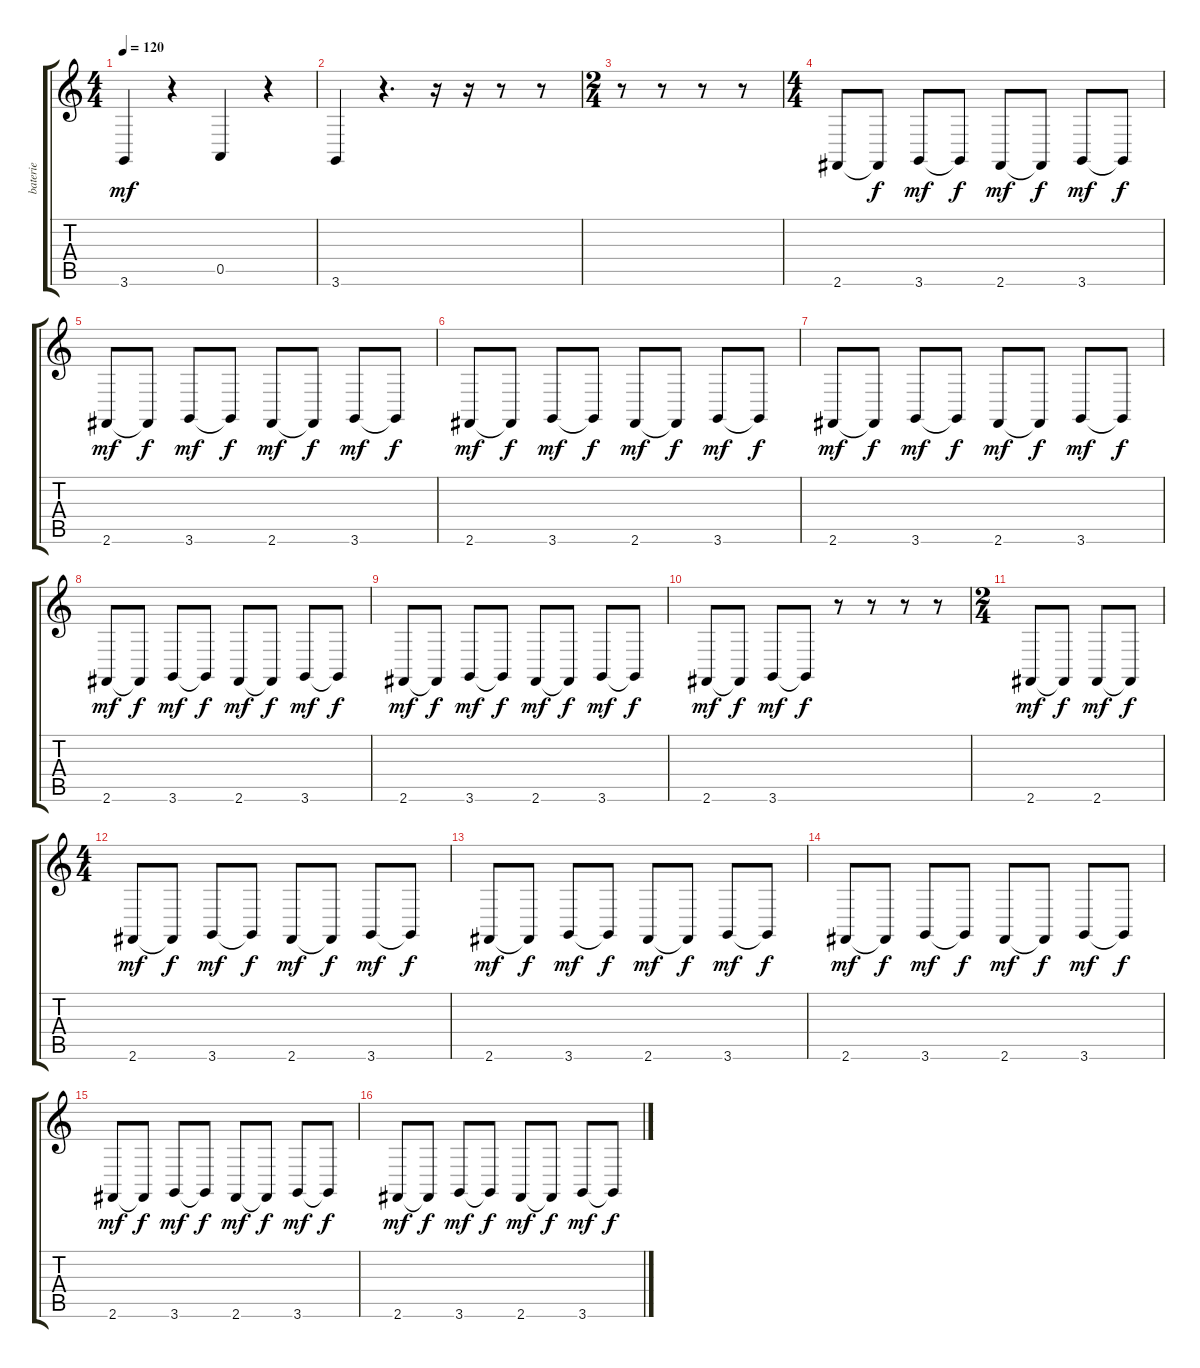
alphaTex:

\track ("baterie" "baterie") {instrument acousticgrandpiano}
\staff {score tabs}
\tuning (E4 B3 G3 D3 A2 E2) {hide}
\ts (4 4)
\tempo 120
\clef g2
\ks c
3.6.4{dy mf} r.4 0.5.4 r.4 |
3.6.4 r.4{d} r.16 r.16 r.8 r.8 |
\ts (2 4)
r.8 r.8 r.8 r.8 |
\ts (4 4)
2.6.8 2.6{t}.8{dy f} 3.6.8{dy mf} 3.6{t}.8{dy f} 2.6.8{dy mf} 2.6{t}.8{dy f} 3.6.8{dy mf} 3.6{t}.8{dy f} |
2.6.8{dy mf} 2.6{t}.8{dy f} 3.6.8{dy mf} 3.6{t}.8{dy f} 2.6.8{dy mf} 2.6{t}.8{dy f} 3.6.8{dy mf} 3.6{t}.8{dy f} |
2.6.8{dy mf} 2.6{t}.8{dy f} 3.6.8{dy mf} 3.6{t}.8{dy f} 2.6.8{dy mf} 2.6{t}.8{dy f} 3.6.8{dy mf} 3.6{t}.8{dy f} |
2.6.8{dy mf} 2.6{t}.8{dy f} 3.6.8{dy mf} 3.6{t}.8{dy f} 2.6.8{dy mf} 2.6{t}.8{dy f} 3.6.8{dy mf} 3.6{t}.8{dy f} |
2.6.8{dy mf} 2.6{t}.8{dy f} 3.6.8{dy mf} 3.6{t}.8{dy f} 2.6.8{dy mf} 2.6{t}.8{dy f} 3.6.8{dy mf} 3.6{t}.8{dy f} |
2.6.8{dy mf} 2.6{t}.8{dy f} 3.6.8{dy mf} 3.6{t}.8{dy f} 2.6.8{dy mf} 2.6{t}.8{dy f} 3.6.8{dy mf} 3.6{t}.8{dy f} |
2.6.8{dy mf} 2.6{t}.8{dy f} 3.6.8{dy mf} 3.6{t}.8{dy f} r.8 r.8 r.8 r.8 |
\ts (2 4)
2.6.8{dy mf} 2.6{t}.8{dy f} 2.6.8{dy mf} 2.6{t}.8{dy f} |
\ts (4 4)
2.6.8{dy mf} 2.6{t}.8{dy f} 3.6.8{dy mf} 3.6{t}.8{dy f} 2.6.8{dy mf} 2.6{t}.8{dy f} 3.6.8{dy mf} 3.6{t}.8{dy f} |
2.6.8{dy mf} 2.6{t}.8{dy f} 3.6.8{dy mf} 3.6{t}.8{dy f} 2.6.8{dy mf} 2.6{t}.8{dy f} 3.6.8{dy mf} 3.6{t}.8{dy f} |
2.6.8{dy mf} 2.6{t}.8{dy f} 3.6.8{dy mf} 3.6{t}.8{dy f} 2.6.8{dy mf} 2.6{t}.8{dy f} 3.6.8{dy mf} 3.6{t}.8{dy f} |
2.6.8{dy mf} 2.6{t}.8{dy f} 3.6.8{dy mf} 3.6{t}.8{dy f} 2.6.8{dy mf} 2.6{t}.8{dy f} 3.6.8{dy mf} 3.6{t}.8{dy f} |
2.6.8{dy mf} 2.6{t}.8{dy f} 3.6.8{dy mf} 3.6{t}.8{dy f} 2.6.8{dy mf} 2.6{t}.8{dy f} 3.6.8{dy mf} 3.6{t}.8{dy f}
